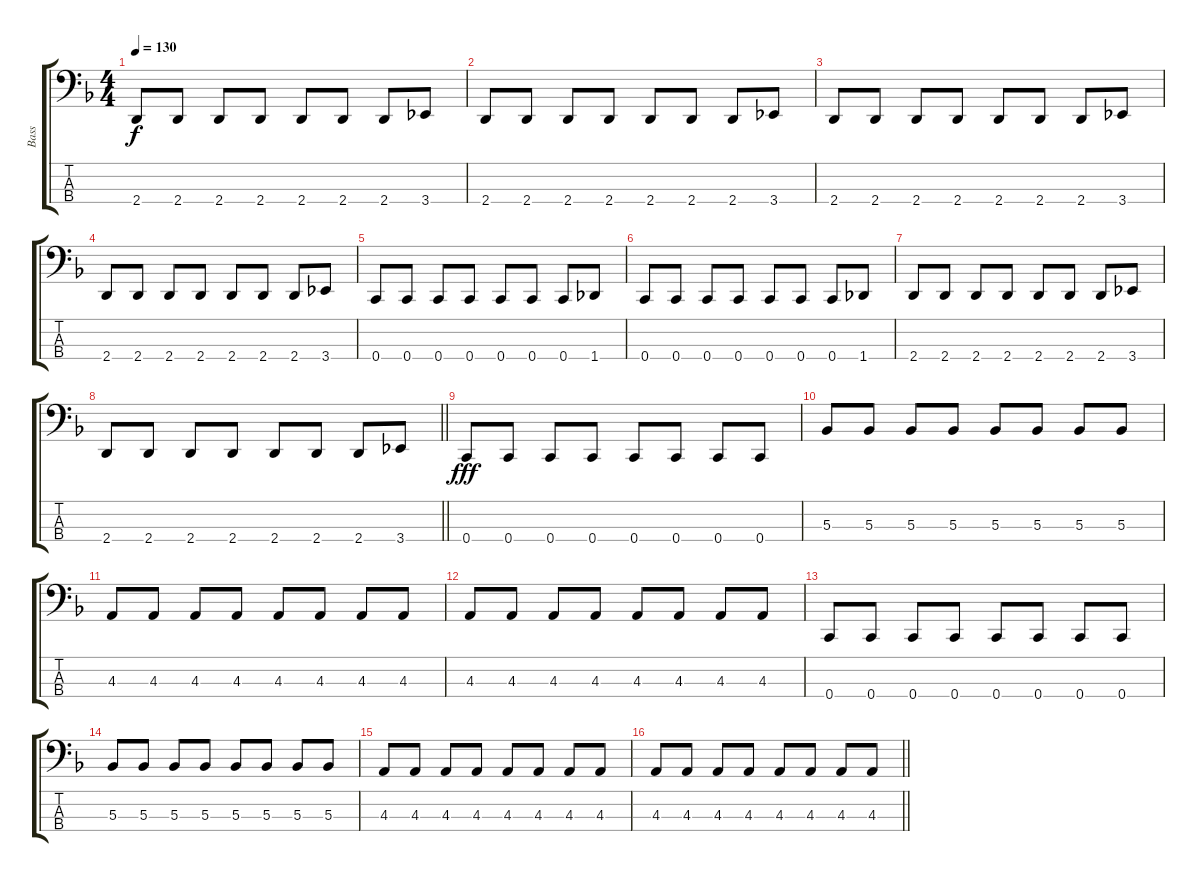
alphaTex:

\track ("Bass" "Bass") {instrument electricbassfinger}
\staff {score tabs}
\tuning (Eb2 Bb1 F1 C1) {hide}
\ts (4 4)
\tempo 130
\clef f4
\ks dminor
2.4.8{dy f} 2.4.8 2.4.8 2.4.8 2.4.8 2.4.8 2.4.8 3.4.8 |
2.4.8 2.4.8 2.4.8 2.4.8 2.4.8 2.4.8 2.4.8 3.4.8 |
2.4.8 2.4.8 2.4.8 2.4.8 2.4.8 2.4.8 2.4.8 3.4.8 |
2.4.8 2.4.8 2.4.8 2.4.8 2.4.8 2.4.8 2.4.8 3.4.8 |
0.4.8 0.4.8 0.4.8 0.4.8 0.4.8 0.4.8 0.4.8 1.4.8 |
0.4.8 0.4.8 0.4.8 0.4.8 0.4.8 0.4.8 0.4.8 1.4.8 |
2.4.8 2.4.8 2.4.8 2.4.8 2.4.8 2.4.8 2.4.8 3.4.8 |
\barLineRight lightlight
2.4.8 2.4.8 2.4.8 2.4.8 2.4.8 2.4.8 2.4.8 3.4.8 |
\section ("" "")
0.4.8{dy fff} 0.4.8 0.4.8 0.4.8 0.4.8 0.4.8 0.4.8 0.4.8 |
5.3.8 5.3.8 5.3.8 5.3.8 5.3.8 5.3.8 5.3.8 5.3.8 |
4.3.8 4.3.8 4.3.8 4.3.8 4.3.8 4.3.8 4.3.8 4.3.8 |
4.3.8 4.3.8 4.3.8 4.3.8 4.3.8 4.3.8 4.3.8 4.3.8 |
0.4.8 0.4.8 0.4.8 0.4.8 0.4.8 0.4.8 0.4.8 0.4.8 |
5.3.8 5.3.8 5.3.8 5.3.8 5.3.8 5.3.8 5.3.8 5.3.8 |
4.3.8 4.3.8 4.3.8 4.3.8 4.3.8 4.3.8 4.3.8 4.3.8 |
\barLineRight lightlight
4.3.8 4.3.8 4.3.8 4.3.8 4.3.8 4.3.8 4.3.8 4.3.8
